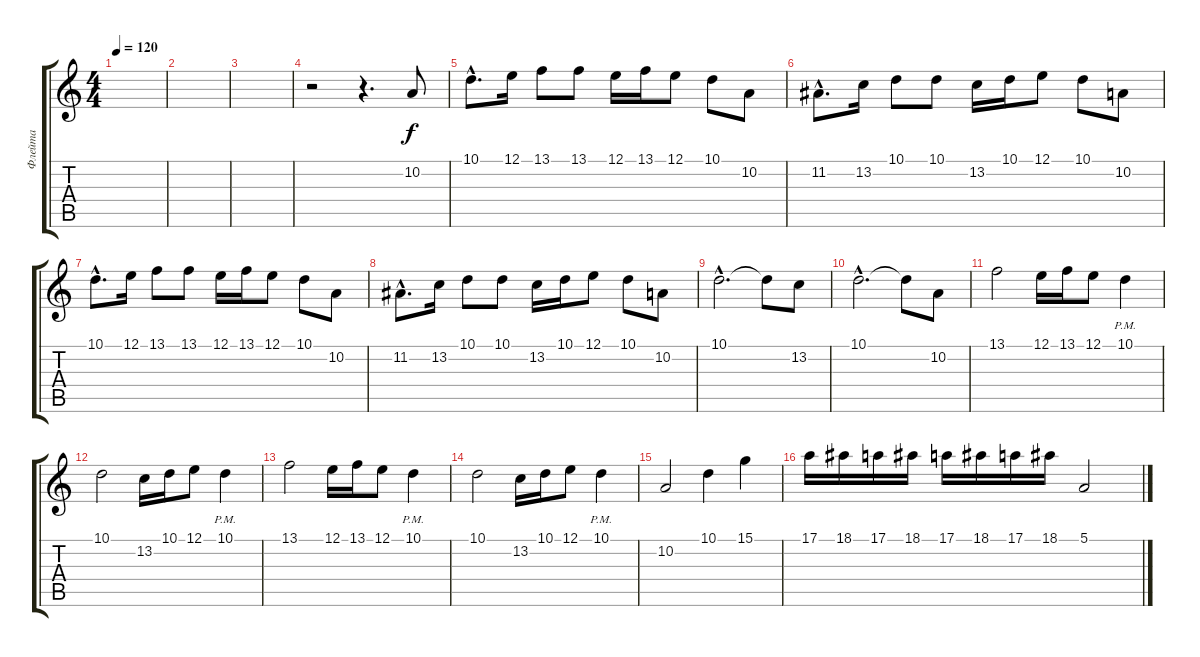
\track ("Флейта" "Флейта") {instrument flute}
\staff {score tabs}
\tuning (E4 B3 G3 D3 A2 E2) {hide}
\ts (4 4)
\tempo 120
\clef g2
\ks c
|
|
|
r.2 r.4{d} 10.2.8 |
10.1{hac}.8{d} 12.1.16 13.1.8 13.1.8 12.1.16 13.1.16 12.1.8 10.1.8 10.2.8 |
11.2{hac}.8{d} 13.2.16 10.1.8 10.1.8 13.2.16 10.1.16 12.1.8 10.1.8 10.2.8 |
10.1{hac}.8{d} 12.1.16 13.1.8 13.1.8 12.1.16 13.1.16 12.1.8 10.1.8 10.2.8 |
11.2{hac}.8{d} 13.2.16 10.1.8 10.1.8 13.2.16 10.1.16 12.1.8 10.1.8 10.2.8 |
10.1{hac}.2{d} 10.1{t}.8 13.2.8 |
10.1{hac}.2{d} 10.1{t}.8 10.2.8 |
13.1.2 12.1.16 13.1.16 12.1.8 10.1{pm}.4 |
10.1.2 13.2.16 10.1.16 12.1.8 10.1{pm}.4 |
13.1.2 12.1.16 13.1.16 12.1.8 10.1{pm}.4 |
10.1.2 13.2.16 10.1.16 12.1.8 10.1{pm}.4 |
10.2.2 10.1.4 15.1.4 |
17.1.16 18.1.16 17.1.16 18.1.16 17.1.16 18.1.16 17.1.16 18.1.16 5.1.2
